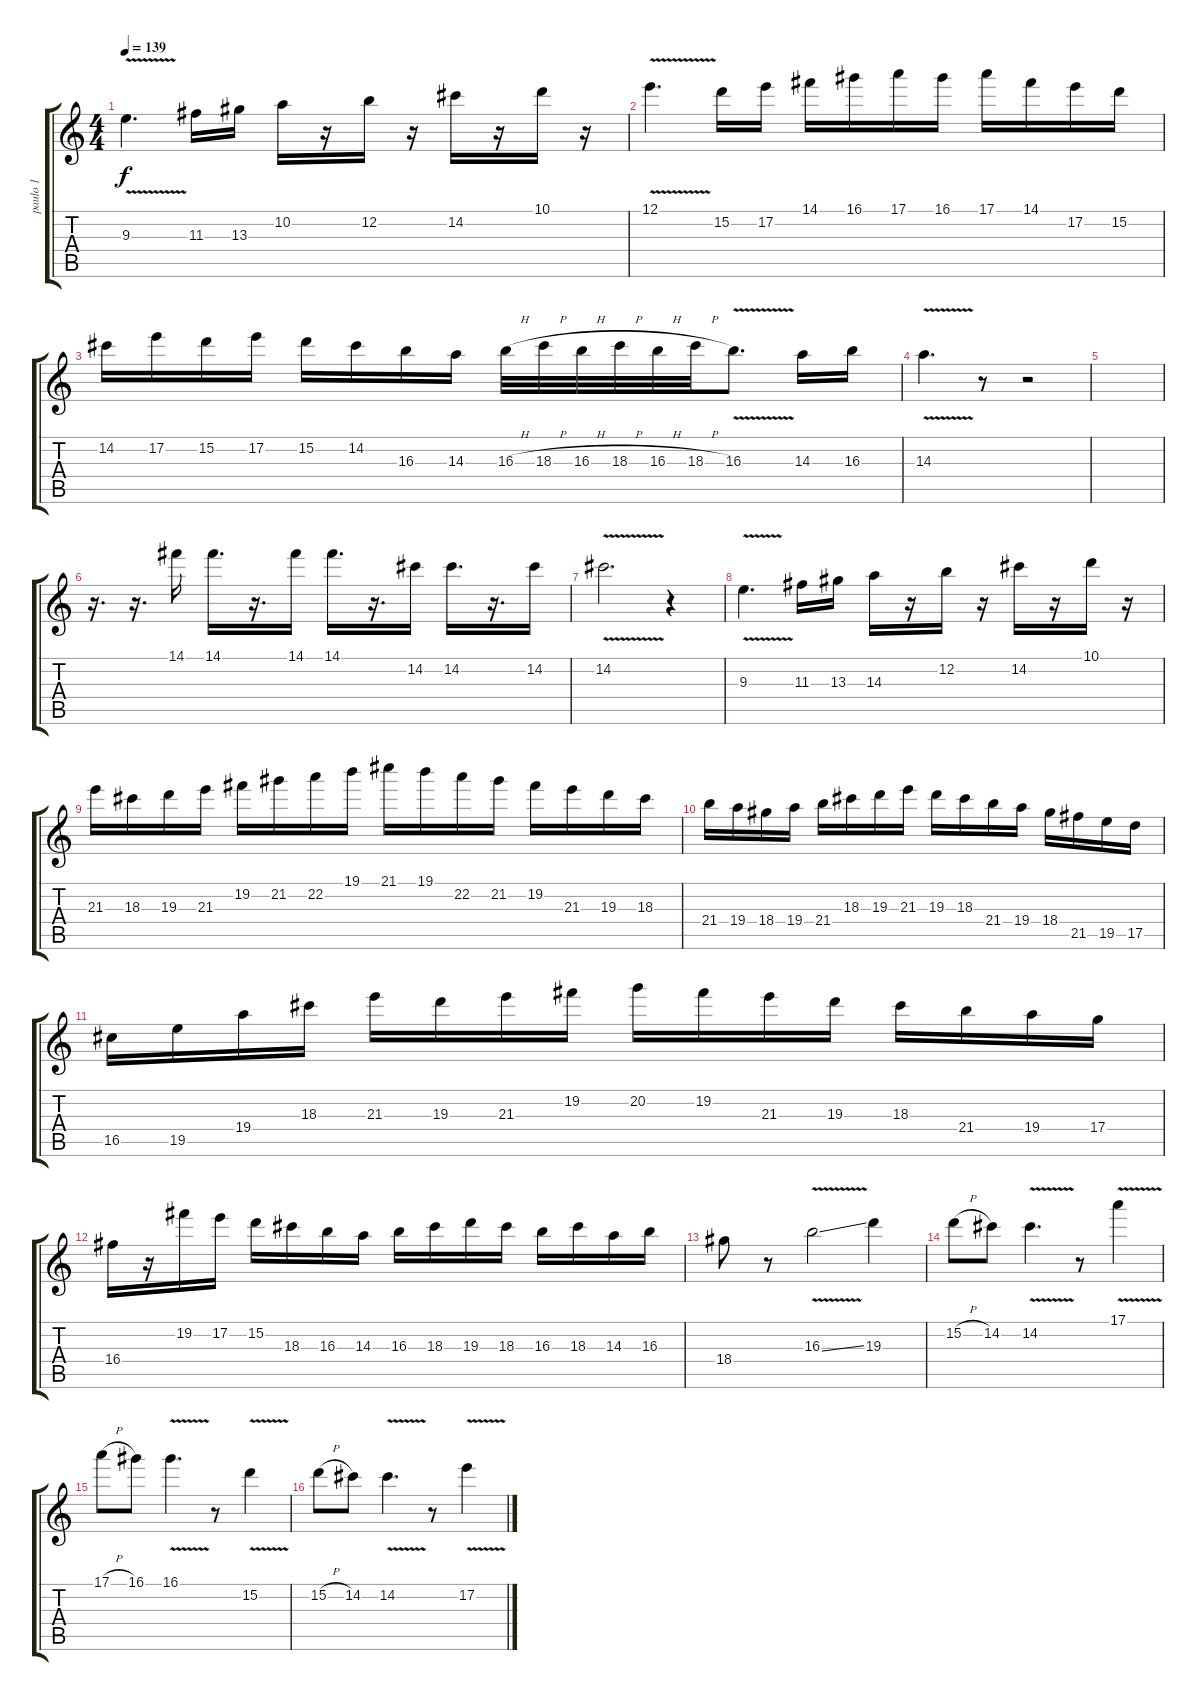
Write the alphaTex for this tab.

\track ("paulo 1" "paulo 1") {instrument distortionguitar}
\staff {score tabs}
\tuning (E4 B3 G3 D3 A2 E2) {hide}
\ts (4 4)
\tempo 139
\clef g2
\ks c
9.3{v}.4{d dy f} 11.3.16 13.3.16 10.2.16 r.16 12.2.16 r.16 14.2.16 r.16 10.1.16 r.16 |
12.1{v}.4{d} 15.2.16 17.2.16 14.1.16 16.1.16 17.1.16 16.1.16 17.1.16 14.1.16 17.2.16 15.2.16 |
14.2.16 17.2.16 15.2.16 17.2.16 15.2.16 14.2.16 16.3.16 14.3.16 16.3{h}.32 18.3{h}.32 16.3{h}.32 18.3{h}.32 16.3{h}.32 18.3{h}.32 16.3{v}.8{d} 14.3.16 16.3.16 |
14.3{v}.4{d} r.8 r.2 |
|
r.16{d} r.16{d} 14.1.16 14.1.16{d} r.16{d} 14.1.16 14.1.16{d} r.16{d} 14.2.16 14.2.16{d} r.16{d} 14.2.16 |
14.2{v}.2{d} r.4 |
9.3{v}.4{d} 11.3.16 13.3.16 14.3.16 r.16 12.2.16 r.16 14.2.16 r.16 10.1.16 r.16 |
21.3.16 18.3.16 19.3.16 21.3.16 19.2.16 21.2.16 22.2.16 19.1.16 21.1.16 19.1.16 22.2.16 21.2.16 19.2.16 21.3.16 19.3.16 18.3.16 |
21.4.16 19.4.16 18.4.16 19.4.16 21.4.16 18.3.16 19.3.16 21.3.16 19.3.16 18.3.16 21.4.16 19.4.16 18.4.16 21.5.16 19.5.16 17.5.16 |
16.5.16 19.5.16 19.4.16 18.3.16 21.3.16 19.3.16 21.3.16 19.2.16 20.2.16 19.2.16 21.3.16 19.3.16 18.3.16 21.4.16 19.4.16 17.4.16 |
16.4.16 r.16 19.2.16 17.2.16 15.2.16 18.3.16 16.3.16 14.3.16 16.3.16 18.3.16 19.3.16 18.3.16 16.3.16 18.3.16 14.3.16 16.3.16 |
18.4.8 r.8 16.3{v ss}.2 19.3.4 |
15.2{h}.8 14.2.8 14.2{v}.4{d} r.8 17.1{v}.4 |
17.1{h}.8 16.1.8 16.1{v}.4{d} r.8 15.2{v}.4 |
15.2{h}.8 14.2.8 14.2{v}.4{d} r.8 17.2{v}.4
